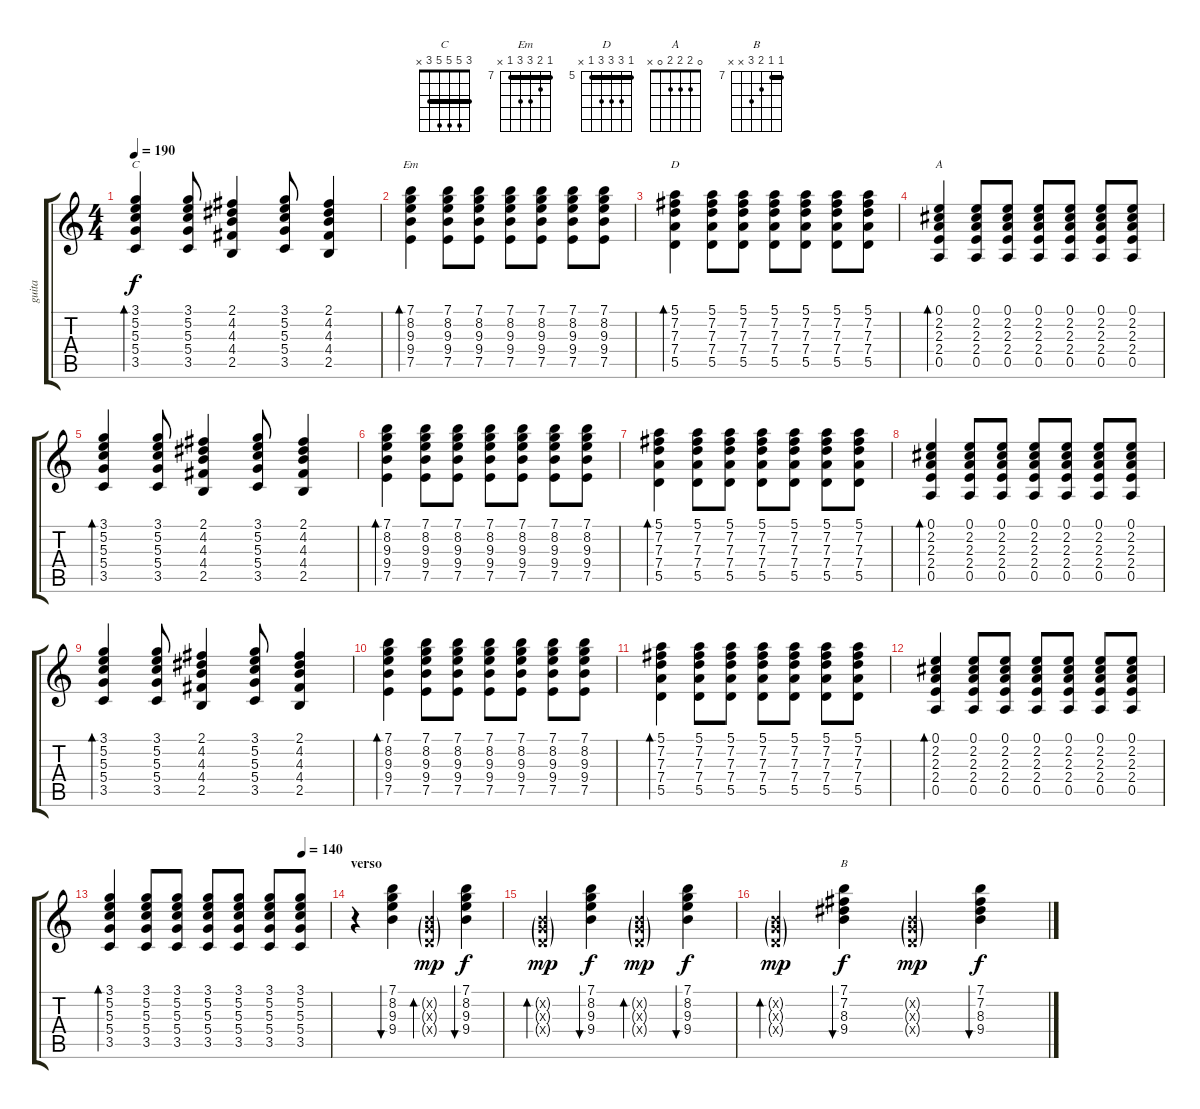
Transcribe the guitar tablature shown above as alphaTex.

\track ("guita" "guita") {instrument electricguitarmuted}
\staff {score tabs}
\tuning (E4 B3 G3 D3 A2 E2) {hide}
\chord ("C" 3 5 5 5 3 x) {barre 3}
\chord ("Em" 7 8 9 9 7 x) {firstfret 7 barre 7}
\chord ("D" 5 7 7 7 5 x) {firstfret 5 barre 5}
\chord ("A" 0 2 2 2 0 x)
\chord ("B" 7 7 8 9 x x) {firstfret 7 barre 7}
\ts (4 4)
\tempo 190
\clef g2
\ks c
(3.1 5.2 5.3 5.4 3.5).4{bd 60 ch "C" dy f} (3.1 5.2 5.3 5.4 3.5).8 (2.1 4.2 4.3 4.4 2.5).4 (3.1 5.2 5.3 5.4 3.5).8 (2.1 4.2 4.3 4.4 2.5).4 |
(7.1 8.2 9.3 9.4 7.5).4{bd 60 ch "Em"} (7.1 8.2 9.3 9.4 7.5).8 (7.1 8.2 9.3 9.4 7.5).8 (7.1 8.2 9.3 9.4 7.5).8 (7.1 8.2 9.3 9.4 7.5).8 (7.1 8.2 9.3 9.4 7.5).8 (7.1 8.2 9.3 9.4 7.5).8 |
(5.1 7.2 7.3 7.4 5.5).4{bd 60 ch "D"} (5.1 7.2 7.3 7.4 5.5).8 (5.1 7.2 7.3 7.4 5.5).8 (5.1 7.2 7.3 7.4 5.5).8 (5.1 7.2 7.3 7.4 5.5).8 (5.1 7.2 7.3 7.4 5.5).8 (5.1 7.2 7.3 7.4 5.5).8 |
(0.1 2.2 2.3 2.4 0.5).4{bd 60 ch "A"} (0.1 2.2 2.3 2.4 0.5).8 (0.1 2.2 2.3 2.4 0.5).8 (0.1 2.2 2.3 2.4 0.5).8 (0.1 2.2 2.3 2.4 0.5).8 (0.1 2.2 2.3 2.4 0.5).8 (0.1 2.2 2.3 2.4 0.5).8 |
(3.1 5.2 5.3 5.4 3.5).4{bd 60} (3.1 5.2 5.3 5.4 3.5).8 (2.1 4.2 4.3 4.4 2.5).4 (3.1 5.2 5.3 5.4 3.5).8 (2.1 4.2 4.3 4.4 2.5).4 |
(7.1 8.2 9.3 9.4 7.5).4{bd 60} (7.1 8.2 9.3 9.4 7.5).8 (7.1 8.2 9.3 9.4 7.5).8 (7.1 8.2 9.3 9.4 7.5).8 (7.1 8.2 9.3 9.4 7.5).8 (7.1 8.2 9.3 9.4 7.5).8 (7.1 8.2 9.3 9.4 7.5).8 |
(5.1 7.2 7.3 7.4 5.5).4{bd 60} (5.1 7.2 7.3 7.4 5.5).8 (5.1 7.2 7.3 7.4 5.5).8 (5.1 7.2 7.3 7.4 5.5).8 (5.1 7.2 7.3 7.4 5.5).8 (5.1 7.2 7.3 7.4 5.5).8 (5.1 7.2 7.3 7.4 5.5).8 |
(0.1 2.2 2.3 2.4 0.5).4{bd 60} (0.1 2.2 2.3 2.4 0.5).8 (0.1 2.2 2.3 2.4 0.5).8 (0.1 2.2 2.3 2.4 0.5).8 (0.1 2.2 2.3 2.4 0.5).8 (0.1 2.2 2.3 2.4 0.5).8 (0.1 2.2 2.3 2.4 0.5).8 |
(3.1 5.2 5.3 5.4 3.5).4{bd 60} (3.1 5.2 5.3 5.4 3.5).8 (2.1 4.2 4.3 4.4 2.5).4 (3.1 5.2 5.3 5.4 3.5).8 (2.1 4.2 4.3 4.4 2.5).4 |
(7.1 8.2 9.3 9.4 7.5).4{bd 60} (7.1 8.2 9.3 9.4 7.5).8 (7.1 8.2 9.3 9.4 7.5).8 (7.1 8.2 9.3 9.4 7.5).8 (7.1 8.2 9.3 9.4 7.5).8 (7.1 8.2 9.3 9.4 7.5).8 (7.1 8.2 9.3 9.4 7.5).8 |
(5.1 7.2 7.3 7.4 5.5).4{bd 60} (5.1 7.2 7.3 7.4 5.5).8 (5.1 7.2 7.3 7.4 5.5).8 (5.1 7.2 7.3 7.4 5.5).8 (5.1 7.2 7.3 7.4 5.5).8 (5.1 7.2 7.3 7.4 5.5).8 (5.1 7.2 7.3 7.4 5.5).8 |
(0.1 2.2 2.3 2.4 0.5).4{bd 60} (0.1 2.2 2.3 2.4 0.5).8 (0.1 2.2 2.3 2.4 0.5).8 (0.1 2.2 2.3 2.4 0.5).8 (0.1 2.2 2.3 2.4 0.5).8 (0.1 2.2 2.3 2.4 0.5).8 (0.1 2.2 2.3 2.4 0.5).8 |
\tempo (140 0.875)
(3.1 5.2 5.3 5.4 3.5).4{bd 60} (3.1 5.2 5.3 5.4 3.5).8 (3.1 5.2 5.3 5.4 3.5).8 (3.1 5.2 5.3 5.4 3.5).8 (3.1 5.2 5.3 5.4 3.5).8 (3.1 5.2 5.3 5.4 3.5).8 (3.1 5.2 5.3 5.4 3.5).8 |
\section ("" "verso")
r.4 (7.1 8.2 9.3 9.4).4{bu 60} (0.2{g x} 0.3{g x} 0.4{g x}).4{bd 60 dy mp} (7.1 8.2 9.3 9.4).4{bu 60 dy f} |
(0.2{g x} 0.3{g x} 0.4{g x}).4{bd 60 dy mp} (7.1 8.2 9.3 9.4).4{bu 60 dy f} (0.2{g x} 0.3{g x} 0.4{g x}).4{bd 60 dy mp} (7.1 8.2 9.3 9.4).4{bu 60 dy f} |
(0.2{g x} 0.3{g x} 0.4{g x}).4{bd 60 dy mp} (7.1 7.2 8.3 9.4).4{bu 60 ch "B" dy f} (0.2{g x} 0.3{g x} 0.4{g x}).4{dy mp} (7.1 7.2 8.3 9.4).4{bu 60 dy f}
